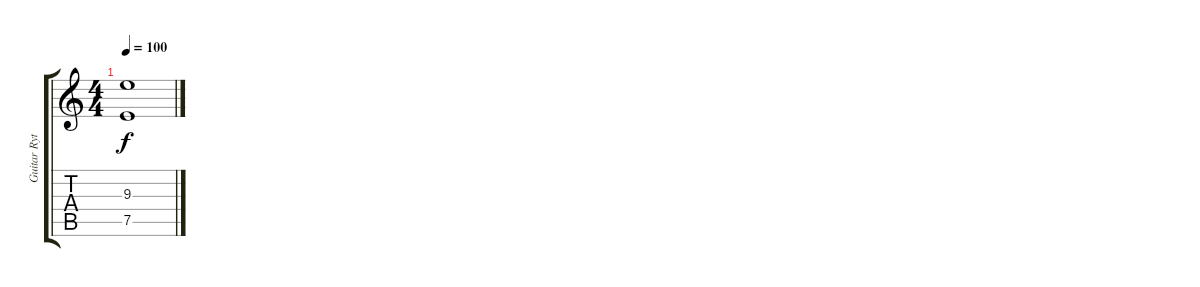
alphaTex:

\track ("Guitar Rythm (Clean) 1" "Guitar Ryt") {instrument acousticguitarnylon}
\staff {score tabs}
\tuning (E4 B3 G3 D3 A2 E2) {hide}
\ts (4 4)
\tempo 100
\clef g2
\ks c
(9.3{t} 7.5{t}).1{dy f}
